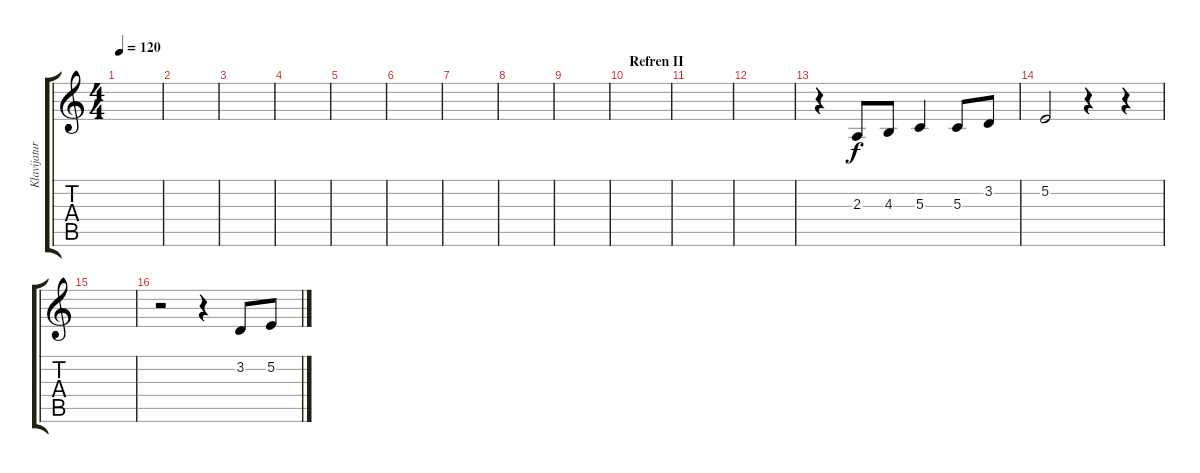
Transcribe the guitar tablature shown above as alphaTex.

\track ("Klavijature 3" "Klavijatur") {instrument electricgrandpiano}
\staff {score tabs}
\tuning (E4 B3 G3 D3 A2 E2) {hide}
\ts (4 4)
\tempo 120
\clef g2
\ks c
|
|
|
|
|
|
|
|
|
\section ("" "Refren II")
|
|
|
r.4 2.3.8 4.3.8 5.3.4 5.3.8 3.2.8 |
5.2.2 r.4 r.4 |
|
r.2 r.4 3.2.8 5.2.8
